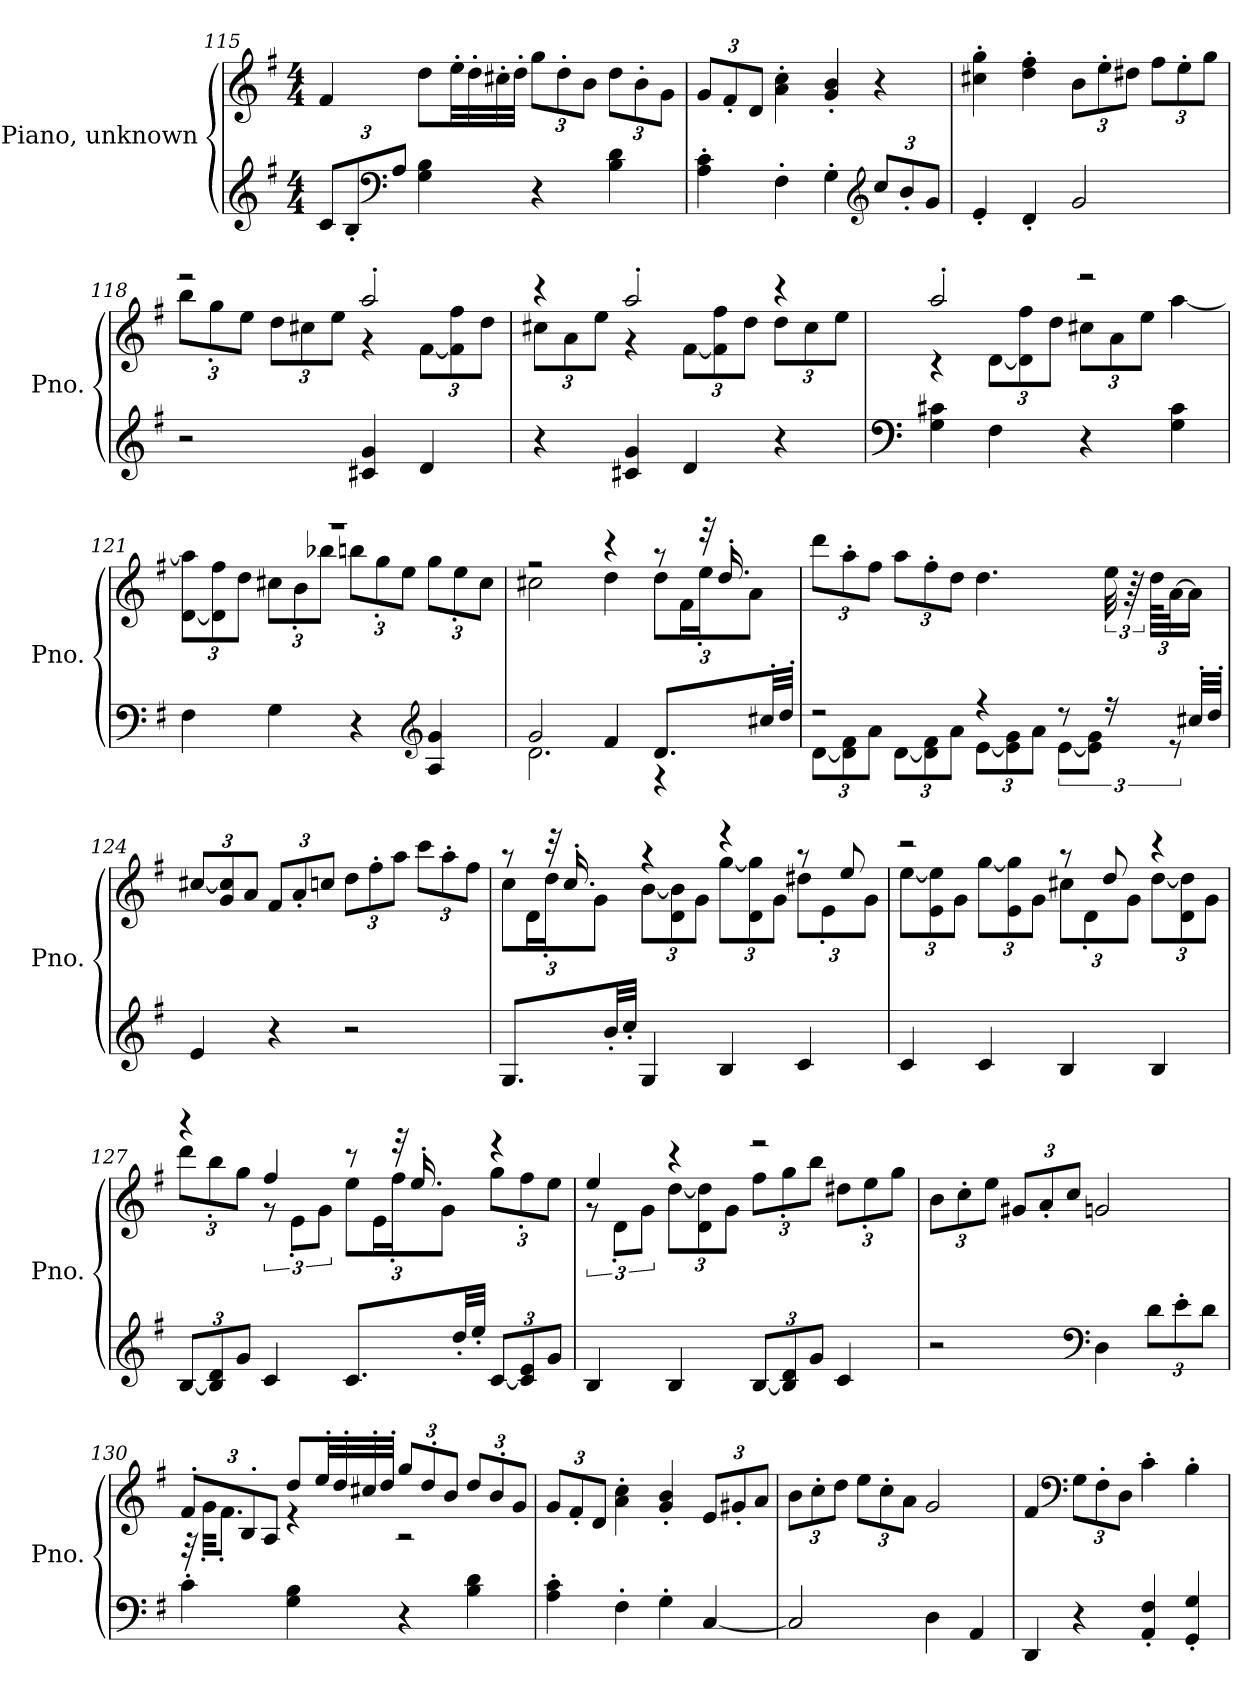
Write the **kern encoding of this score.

**kern	**kern
*part1	*part1
*staff2	*staff1
*I"Piano, unknown	*
*I'Pno.	*
!!LO:LB:g=z
*clefG2	*clefG2
*k[f#]	*k[f#]
*M4/4	*M4/4
*Xbrackettup	*
=115	=115
12c/L	4f#/
12B'/	.
*clefF4	*
12A/J	.
4G\ 4B\	8dd\L
.	32ee'\LL
.	32dd'\
.	32cc#X'\
.	32dd'\JJJ
*	*Xbrackettup
4r	12gg\L
.	12dd'\
.	12b\J
4B\ 4d\	12dd\L
.	12b'\
.	12g\J
=116	=116
4A\' 4c\'	12g/L
.	12f#'/
.	12d/J
4F#'\	4a\' 4cc\'
4G'\	4g/' 4b/'
*clefG2	*
12cc/L	4r
12b'/	.
12g/J	.
=117	=117
4e'/	4cc#X\' 4gg\'
4d'/	4dd\' 4ff#\'
2g/	12b\L
.	12ee'\
.	12dd#X\J
.	12ff#\L
.	12ee'\
.	12gg\J
!!LO:LB:g=z
=118	=118
*	*^
2r	2r	12bb\L
.	.	12gg'\
.	.	12ee\J
.	.	12dd\L
.	.	12cc#X\
.	.	12ee\J
4c#X/ 4g/	2aa'/	4r
4d/	.	[12f#\L
.	.	12f#\] 12ff#\
.	.	12dd\J
=119	=119	=119
4r	4r	12cc#X\L
.	.	12a\
.	.	12ee\J
4c#X/ 4g/	2aa'/	4r
4d/	.	[12f#\L
.	.	12f#\] 12ff#\
.	.	12dd\J
4r	4r	12dd\L
.	.	12cc#\
.	.	12ee\J
=120	=120	=120
*clefF4	*	*
4G\ 4c#X\	2aa'/	4r
4F#\	.	[12d\L
.	.	12d\] 12ff#\
.	.	12dd\J
4r	2r	12cc#X\L
.	.	12a\
.	.	12ee\J
4G\ 4c#\	.	[4aa\
!!LO:LB:g=z	!!
=121	=121	=121
4F#\	1r	[12d\ 12aa\]L
.	.	12d\] 12ff#\
.	.	12dd\J
4G\	.	12cc#X\L
.	.	12b'\
.	.	12bb-X\J
4r	.	12bbn\L
.	.	12gg'\
.	.	12ee\J
*clefG2	*	*
4A/ 4g/	.	12gg\L
.	.	12ee'\
.	.	12cc#\J
=122	=122	=122
*^	*	*
2g/	2.d\	2r	2cc#X\
4f#/	.	4r	4dd\
8.d/L	4r	8r	12dd\L
.	.	.	24f#\L
.	.	32r	24ee'\J
.	.	16.dd'/	.
.	.	.	12a\J
32cc#X'/LL	.	.	.
32dd'/JJJ	.	.	.
*	*	*v	*v
!!LO:LB:g=z
=123	=123	=123
2r	[12d\L	12ddd\L
.	12d\] 12f#\	12aa'\
.	12a\J	12ff#\J
.	[12d\L	12aa\L
.	12d\] 12f#\	12ff#'\
.	12a\J	12dd\J
4r	[12e\L	4.dd\
.	12e\] 12g\	.
.	12a\J	.
*	*brackettup	*
8r	[12e\L	.
.	12e\] 12g\J	.
*	*	*brackettup
16r	.	48ee\
.	.	96r
.	.	96dd\KLLL
.	12r	[48a\J
32cc#X'/LLL	.	16a\JJ]
32dd'/JJJ	.	.
*v	*v	*
=124	=124
*	*Xbrackettup
4e/	[12cc#X/L
.	12g/ 12cc#/]
.	12a/J
4r	12f#/L
.	12a'/
.	12ccn/J
2r	12dd\L
.	12ff#'\
.	12aa\J
.	12ccc\L
.	12aa'\
.	12ff#\J
!!LO:LB:g=z
=125	=125
*	*^
8.G/L	8r	12cc\L
.	.	24d\L
.	32r	24dd'\J
.	16.cc'/	.
.	.	12g\J
32b'/LL	.	.
32cc'/JJJ	.	.
4G/	4r	[12b\L
.	.	12d\ 12b\]
.	.	12g\J
4B/	4r	[12gg\L
.	.	12d\ 12gg\]
.	.	12g\J
4c/	8r	12dd#X\L
.	.	12e'\
.	8ee/	.
.	.	12g\J
=126	=126	=126
4c/	2r	[12ee\L
.	.	12e\ 12ee\]
.	.	12g\J
4c/	.	[12gg\L
.	.	12e\ 12gg\]
.	.	12g\J
4B/	8r	12cc#X\L
.	.	12d'\
.	8dd/	.
.	.	12g\J
4B/	4r	[12dd\L
.	.	12d\ 12dd\]
.	.	12g\J
!!LO:PB:g=z	!!
=127	=127	=127
*Xbrackettup	*	*
[12B/L	4r	12ddd\L
12B/] 12d/	.	12bb'\
12g/J	.	12gg\J
*	*	*brackettup
4c/	4ff#/	12r
.	.	12e'\L
.	.	12g\J
*	*	*Xbrackettup
8.c/L	8r	12ee\L
.	.	24e\L
.	32r	24ff#'\J
.	16.ee'/	.
.	.	12g\J
32dd'/LL	.	.
32ee'/JJJ	.	.
[12c/L	4r	12gg\L
12c/] 12e/	.	12ff#'\
12g/J	.	12ee\J
=128	=128	=128
*	*	*brackettup
4B/	4ee/	12r
.	.	12d'\L
.	.	12g\J
*	*	*Xbrackettup
4B/	4r	[12dd\L
.	.	12d\ 12dd\]
.	.	12g\J
[12B/L	2r	12ff#\L
12B/] 12d/	.	12gg'\
12g/J	.	12bb\J
4c/	.	12dd#X\L
.	.	12ee'\
.	.	12gg\J
*	*v	*v
=129	=129
2r	12b\L
.	12cc'\
.	12ee\J
.	12g#X/L
.	12a'/
.	12cc/J
*clefF4	*
4D\	2gn/
12d\L	.
12e'\	.
12d\J	.
!!LO:LB:g=z
=130	=130
*	*^
4c'\	12f#'/L	32r
.	.	32g'\KKL
.	.	8.f#'\J
.	12B'/	.
.	12A/J	.
4G\ 4B\	8dd/L	4r
.	32ee'/LL	.
.	32dd'/	.
.	32cc#X'/	.
.	32dd'/JJJ	.
4r	12gg/L	2r
.	12dd'/	.
.	12b/J	.
4B\ 4d\	12dd/L	.
.	12b'/	.
.	12g/J	.
*	*v	*v
=131	=131
4A\' 4c\'	12g/L
.	12f#'/
.	12d/J
4F#'\	4a\' 4cc\'
4G'\	4g/' 4b/'
[4C/	12e/L
.	12g#X'/
.	12a/J
=132	=132
2C/]	12b\L
.	12cc'\
.	12dd\J
.	12ee\L
.	12cc'\
.	12a\J
4D\	2g/
4AA/	.
=133	=133
4DD/	4f#/
*	*clefF4
4r	12G\L
.	12F#'\
.	12D\J
4AA/' 4F#/'	4c'\
4GG/' 4G/'	4B'\
=	=
*-	*-
